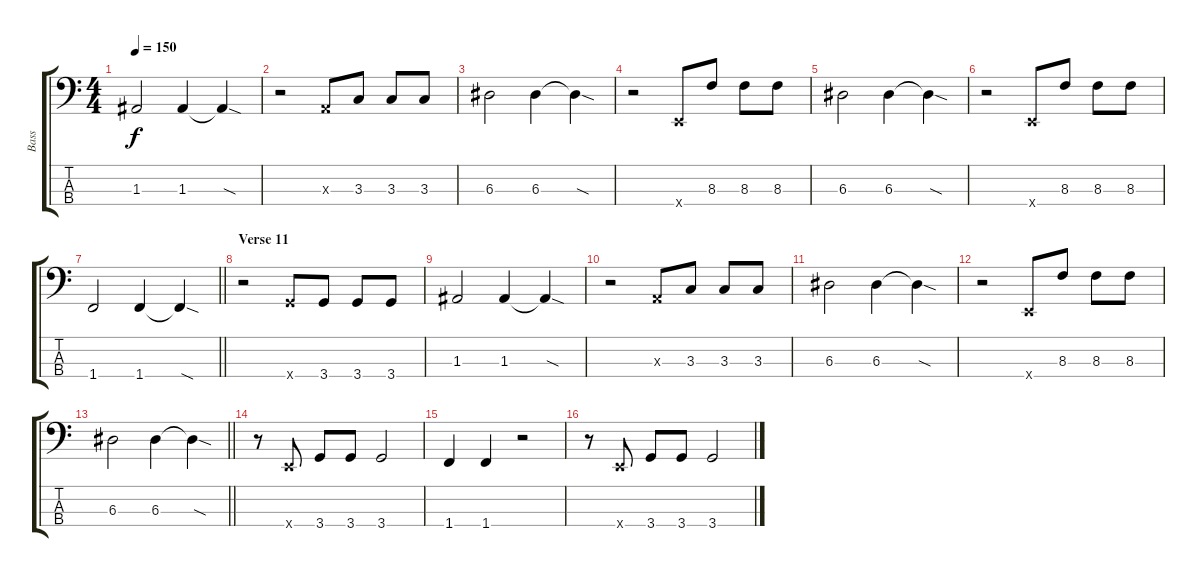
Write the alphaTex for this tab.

\track ("Bass" "Bass") {instrument electricbassfinger}
\staff {score tabs}
\tuning (G2 D2 A1 E1) {hide}
\ts (4 4)
\tempo 150
\clef f4
\ks c
1.3.2{dy f} 1.3.4 1.3{sod t}.4 |
r.2 0.3{x}.8 3.3.8 3.3.8 3.3.8 |
6.3.2 6.3.4 6.3{sod t}.4 |
r.2 0.4{x}.8 8.3.8 8.3.8 8.3.8 |
6.3.2 6.3.4 6.3{sod t}.4 |
r.2{volume 5} 0.4{x}.8 8.3.8 8.3.8 8.3.8 |
\barLineRight lightlight
1.4.2 1.4.4 1.4{sod t}.4 |
\section ("" "Verse 11")
r.2 3.4{x}.8 3.4.8 3.4.8 3.4.8 |
1.3.2 1.3.4 1.3{sod t}.4 |
r.2{volume 2} 0.3{x}.8 3.3.8 3.3.8 3.3.8 |
6.3.2 6.3.4 6.3{sod t}.4 |
r.2 0.4{x}.8 8.3.8 8.3.8 8.3.8 |
\barLineRight lightlight
6.3.2 6.3.4 6.3{sod t}.4 |
\section ("" "")
r.8{volume 0} 0.4{x}.8 3.4.8 3.4.8 3.4.2 |
1.4.4 1.4.4 r.2 |
r.8 0.4{x}.8 3.4.8 3.4.8 3.4.2
